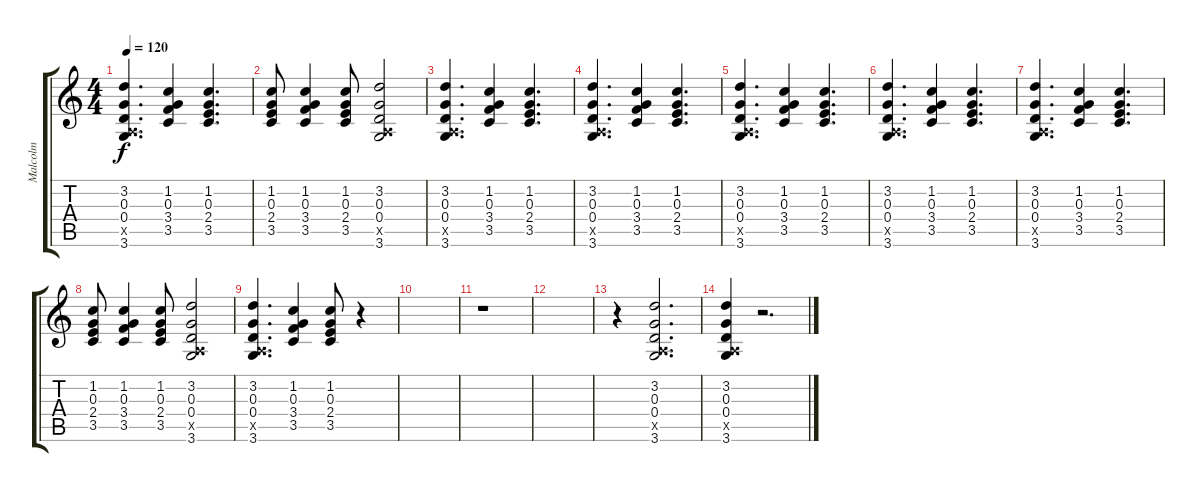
\track ("Malcolm" "Malcolm") {instrument distortionguitar}
\staff {score tabs}
\tuning (E4 B3 G3 D3 A2 E2) {hide}
\ts (4 4)
\tempo 120
\clef g2
\ks c
(3.2 0.3 0.4 0.5{x} 3.6).4{d dy f} (1.2 0.3 3.4 3.5).4 (1.2 0.3 2.4 3.5).4{d} |
(1.2 0.3 2.4 3.5).8 (1.2 0.3 3.4 3.5).4 (1.2 0.3 2.4 3.5).8 (3.2 0.3 0.4 0.5{x} 3.6).2 |
(3.2 0.3 0.4 0.5{x} 3.6).4{d} (1.2 0.3 3.4 3.5).4 (1.2 0.3 2.4 3.5).4{d} |
(3.2 0.3 0.4 0.5{x} 3.6).4{d} (1.2 0.3 3.4 3.5).4 (1.2 0.3 2.4 3.5).4{d} |
(3.2 0.3 0.4 0.5{x} 3.6).4{d} (1.2 0.3 3.4 3.5).4 (1.2 0.3 2.4 3.5).4{d} |
(3.2 0.3 0.4 0.5{x} 3.6).4{d} (1.2 0.3 3.4 3.5).4 (1.2 0.3 2.4 3.5).4{d} |
(3.2 0.3 0.4 0.5{x} 3.6).4{d} (1.2 0.3 3.4 3.5).4 (1.2 0.3 2.4 3.5).4{d} |
(1.2 0.3 2.4 3.5).8 (1.2 0.3 3.4 3.5).4 (1.2 0.3 2.4 3.5).8 (3.2 0.3 0.4 0.5{x} 3.6).2 |
(3.2 0.3 0.4 0.5{x} 3.6).4{d} (1.2 0.3 3.4 3.5).4 (1.2 0.3 2.4 3.5).8 r.4 |
|
r.1 |
|
r.4 (3.2 0.3 0.4 0.5{x} 3.6).2{d} |
(3.2 0.3 0.4 0.5{x} 3.6).4 r.2{d}
